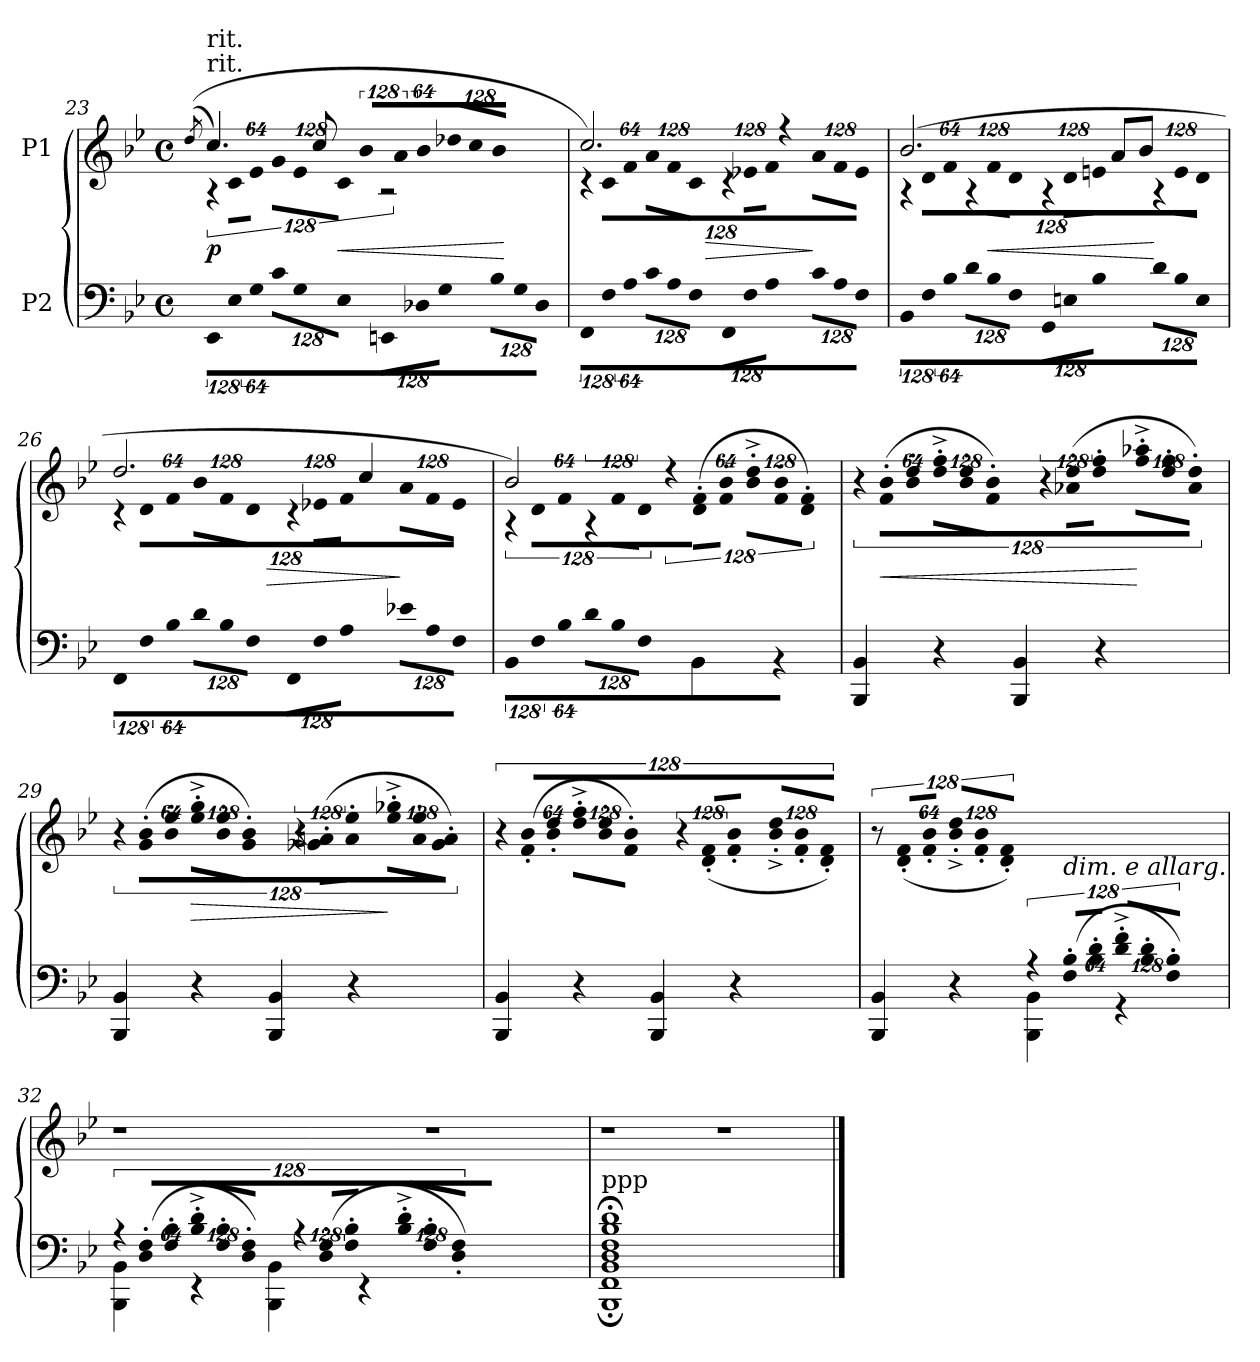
**kern	**kern	**dynam
*part2	*part1	*part1
*staff2	*staff1	*staff1
*I"P2	*I"P1	*
*clefF4	*clefG2	*
*k[b-e-]	*k[b-e-]	*
*B-:	*B-:	*
*M4/4	*M4/4	*
*met(c)	*met(c)	*
=23	=23	=23
.	((8qddi/	.
*	*^	*
!	!LO:TX:t=rit.	!	!
!	!LO:TX:t=rit.	!	!
!LO:N:vis=8	!	!LO:N:vis=8	!
1024%85EE-i\L	4.cci/)	1024%85r	p
!LO:N:vis=8	!	!LO:N:vis=8	!
1024%85E-i\	.	1024%85ci\L	.
!LO:N:vis=8	!	!LO:N:vis=8	!
512%43Gi\J	.	512%43e-i\J	.
!LO:N:vis=8	!	!	!
*	*	*Xbrackettup	*
!	!	!LO:N:vis=8	!
1024%85ci\L	.	1024%85gi\L	.
!LO:N:vis=8	!	!LO:N:vis=8	!
1024%85Gi\	.	1024%85e-i\	.
.	8cci/	.	.
!LO:N:vis=8	!	!LO:N:vis=8	!LO:HP:b
512%43E-i\J	.	512%43ci\J	<
!LO:N:vis=8	!	!	!
*	*brackettup	*	*
!	!LO:N:vis=8	!	!
1024%85EEni\L	1024%85b-i/L	2r	.
!LO:N:vis=8	!LO:N:vis=8	!	!
1024%85D-Xi\	1024%85ai/	.	.
!LO:N:vis=8	!LO:N:vis=8	!	!
512%43Gi\J	512%43b-i/J	.	.
!LO:N:vis=8	!LO:N:vis=8	!	!
1024%85B-i\L	1024%85dd-Xi/L	.	.
!LO:N:vis=8	!LO:N:vis=8	!	!
1024%85Gi\	1024%85cci/	.	.
!LO:N:vis=8	!LO:N:vis=8	!	!
512%43D-i\J	512%43b-i/J	.	.
*	*v	*v	*
.	.	[
=24	=24	=24
!LO:N:vis=8	!	!
*	*^	*
*	*	*Xbrackettup	*
!	!	!LO:N:vis=8	!
1024%85FFi\L	2.cci/)	1024%85r	.
!LO:N:vis=8	!	!LO:N:vis=8	!
1024%85Fi\	.	1024%85ci\L	.
!LO:N:vis=8	!	!LO:N:vis=8	!
512%43Ai\J	.	512%43fi\J	.
!LO:N:vis=8	!	!LO:N:vis=8	!
1024%85ci\L	.	1024%85ai\L	.
!LO:N:vis=8	!	!LO:N:vis=8	!
1024%85Ai\	.	1024%85fi\	.
!LO:N:vis=8	!	!LO:N:vis=8	!
512%43Fi\J	.	512%43ci\J	.
!LO:N:vis=8	!	!LO:N:vis=8	!LO:HP:b
1024%85FFi\L	.	1024%85r	>
!LO:N:vis=8	!	!LO:N:vis=8	!
1024%85Fi\	.	1024%85e-Xi\L	.
!LO:N:vis=8	!	!LO:N:vis=8	!
512%43Ai\J	.	512%43fi\J	.
!LO:N:vis=8	!	!LO:N:vis=8	!
1024%85ci\L	4r	1024%85ai\L	.
!LO:N:vis=8	!	!LO:N:vis=8	!
1024%85Ai\	.	1024%85fi\	.
!LO:N:vis=8	!	!LO:N:vis=8	!
512%43Fi\J	.	512%43e-i\J	]
!!LO:LB:g=z	!!
=25	=25	=25	=25
!LO:N:vis=8	!	!LO:N:vis=8	!
1024%85BB-i\L	(2.b-i/	1024%85r	.
!LO:N:vis=8	!	!LO:N:vis=8	!
1024%85Fi\	.	1024%85di\L	.
!LO:N:vis=8	!	!LO:N:vis=8	!
512%43B-i\J	.	512%43fi\J	.
!LO:N:vis=8	!	!LO:N:vis=8	!
1024%85di\L	.	1024%85r	.
!LO:N:vis=8	!	!LO:N:vis=8	!LO:HP:b
1024%85B-i\	.	1024%85fi\L	<
!LO:N:vis=8	!	!LO:N:vis=8	!
512%43Fi\J	.	512%43di\J	.
!LO:N:vis=8	!	!LO:N:vis=8	!
1024%85GGi\L	.	1024%85r	.
!LO:N:vis=8	!	!LO:N:vis=8	!
1024%85Eni\	.	1024%85di\L	.
!LO:N:vis=8	!	!LO:N:vis=8	!
512%43B-i\J	.	512%43eni\J	.
!LO:N:vis=8	!	!LO:N:vis=8	!
1024%85di\L	8ai/L	1024%85r	.
!LO:N:vis=8	!	!LO:N:vis=8	!
1024%85B-i\	.	1024%85ei\L	.
.	8b-i/J	.	.
!LO:N:vis=8	!	!LO:N:vis=8	!
512%43Ei\J	.	512%43di\J	[
=26	=26	=26	=26
!LO:N:vis=8	!	!LO:N:vis=8	!
1024%85FFi\L	2.ddi/	1024%85r	.
!LO:N:vis=8	!	!LO:N:vis=8	!
1024%85Fi\	.	1024%85di\L	.
!LO:N:vis=8	!	!LO:N:vis=8	!
512%43B-i\J	.	512%43fi\J	.
!LO:N:vis=8	!	!LO:N:vis=8	!
1024%85di\L	.	1024%85b-i\L	.
!LO:N:vis=8	!	!LO:N:vis=8	!
1024%85B-i\	.	1024%85fi\	.
!LO:N:vis=8	!	!LO:N:vis=8	!
512%43Fi\J	.	512%43di\J	.
!LO:N:vis=8	!	!LO:N:vis=8	!LO:HP:b
1024%85FFi\L	.	1024%85r	>
!LO:N:vis=8	!	!LO:N:vis=8	!
1024%85Fi\	.	1024%85e-Xi\L	.
!LO:N:vis=8	!	!LO:N:vis=8	!
512%43Ai\J	.	512%43fi\J	.
!LO:N:vis=8	!	!LO:N:vis=8	!
1024%85e-Xi\L	4cci/	1024%85ai\L	.
!LO:N:vis=8	!	!LO:N:vis=8	!
1024%85Ai\	.	1024%85fi\	.
!LO:N:vis=8	!	!LO:N:vis=8	!
512%43Fi\J	.	512%43e-i\J	]
=27	=27	=27	=27
!LO:N:vis=8	!	!LO:N:vis=8	!
1024%85BB-i\L	2b-i/)	1024%85r	.
!LO:N:vis=8	!	!LO:N:vis=8	!
1024%85Fi\	.	1024%85di\L	.
!LO:N:vis=8	!	!LO:N:vis=8	!
512%43B-i\J	.	512%43fi\J	.
!LO:N:vis=8	!	!LO:N:vis=8	!
1024%85di\L	.	1024%85r	.
!LO:N:vis=8	!	!LO:N:vis=8	!
1024%85B-i\	.	1024%85fi\L	.
!LO:N:vis=8	!	!LO:N:vis=8	!
512%43Fi\J	.	512%43di\J	.
*	*brackettup	*	*
!	!LO:N:vis=8	!	!
4BB-i/	1024%85r	2ryy	.
!	!LO:N:vis=8	!	!
.	(1024%85di\' 1024%85fi'L	.	.
!	!LO:N:vis=8	!	!
.	512%43fi\' 512%43b-i'J	.	.
!	!LO:N:vis=8	!	!
4r	1024%85b-i\'^ 1024%85ddi'^L	.	.
!	!LO:N:vis=8	!	!
.	1024%85fi\' 1024%85b-i'	.	.
!	!LO:N:vis=8	!	!
.	512%43di\' 512%43fi'J)	.	.
*	*v	*v	*
!!LO:LB:g=z
=28	=28	=28
!	!LO:N:vis=8	!
4BBB-i/ 4BB-i	1024%85r	.
!	!LO:N:vis=8	!LO:HP:b
.	(1024%85fi\' 1024%85b-i'L	<
!	!LO:N:vis=8	!
.	512%43b-i\' 512%43ddi'J	.
!	!LO:N:vis=8	!
4r	1024%85ddi\'^ 1024%85ffi'^L	.
!	!LO:N:vis=8	!
.	1024%85b-i\' 1024%85ddi'	.
!	!LO:N:vis=8	!
.	512%43fi\' 512%43b-i'J)	.
!	!LO:N:vis=8	!
4BBB-i/ 4BB-i	1024%85r	.
!	!LO:N:vis=8	!
.	(1024%85a-Xi\' 1024%85ddi'L	.
!	!LO:N:vis=8	!
.	512%43ddi\' 512%43ffi'J	.
!	!LO:N:vis=8	!
4r	1024%85ffi\'^ 1024%85aa-Xi'^L	.
!	!LO:N:vis=8	!
.	1024%85ddi\' 1024%85ffi'	.
!	!LO:N:vis=8	!
.	512%43a-i\' 512%43ddi'J)	[
=29	=29	=29
!	!LO:N:vis=8	!
4BBB-i/ 4BB-i	1024%85r	.
!	!LO:N:vis=8	!
.	(1024%85gi\' 1024%85b-i'L	.
!	!LO:N:vis=8	!
.	512%43b-i\' 512%43ee-i'J	.
!	!LO:N:vis=8	!LO:HP:b
4r	1024%85ee-i\'^ 1024%85ggi'^L	>
!	!LO:N:vis=8	!
.	1024%85b-i\' 1024%85ee-i'	.
!	!LO:N:vis=8	!
.	512%43gi\' 512%43b-i'J)	.
!	!LO:N:vis=8	!
4BBB-i/ 4BB-i	1024%85r	.
!	!LO:N:vis=8	!
.	(1024%85g-Xi\' 1024%85ani'L	.
!	!LO:N:vis=8	!
.	512%43ai\' 512%43ee-i'J	.
!	!LO:N:vis=8	!
4r	1024%85ee-i\'^ 1024%85gg-Xi'^L	.
!	!LO:N:vis=8	!
.	1024%85ai\' 1024%85ee-i'	.
!	!LO:N:vis=8	!
.	512%43g-i\' 512%43ai'J)	]
=30	=30	=30
!	!LO:N:vis=8	!
4BBB-i/ 4BB-i	1024%85r	.
!	!LO:N:vis=8	!
.	(1024%85fi\' 1024%85b-i'L	.
!	!LO:N:vis=8	!
.	512%43b-i\' 512%43ddi'J	.
!	!LO:N:vis=8	!
4r	1024%85ddi\'^ 1024%85ffi'^L	.
!	!LO:N:vis=8	!
.	1024%85b-i\' 1024%85ddi'	.
!	!LO:N:vis=8	!
.	512%43fi\' 512%43b-i'J)	.
!	!LO:N:vis=8	!
4BBB-i/ 4BB-i	1024%85r	.
!	!LO:N:vis=8	!
.	(1024%85di/' 1024%85fi'L	.
!	!LO:N:vis=8	!
.	512%43fi/' 512%43b-i'J	.
!	!LO:N:vis=8	!
4r	1024%85b-i/'^ 1024%85ddi'^L	.
!	!LO:N:vis=8	!
.	1024%85fi/' 1024%85b-i'	.
!	!LO:N:vis=8	!
.	512%43di/' 512%43fi'J)	.
!!LO:LB:g=z
=31	=31	=31
*^	*	*
!	!	!LO:TX:t=rit.	!
!	!	!LO:N:vis=8	!
*	*	*^	*
4BBB-i/ 4BB-i	2ryy	1024%85r	2ryy	.
!	!	!LO:N:vis=8	!	!
.	.	(1024%85di/' 1024%85fi'L	.	.
!	!	!LO:N:vis=8	!	!
.	.	512%43fi/' 512%43b-i'J	.	.
!	!	!LO:N:vis=8	!	!
4r	.	1024%85b-i/'^ 1024%85ddi'^L	.	.
!	!	!LO:N:vis=8	!	!
.	.	1024%85fi/' 1024%85b-i'	.	.
!	!	!LO:N:vis=8	!	!
.	.	512%43di/' 512%43fi'J)	.	.
!LO:N:vis=8	!	!	!	!
1024%85r	4BBB-i\ 4BB-i	2ryy	16ryy	.
.	.	.	64ryy	.
.	.	.	256ryy	.
.	.	.	1024ryy	.
!	!	!	!LO:TX:b:i:t=dim. e allarg.	!
!LO:N:vis=8	!	!	!	!
(1024%85Fi/' 1024%85B-i'L	.	.	4ryy	.
!LO:N:vis=8	!	!	!	!
512%43B-i/' 512%43di'J	.	.	.	.
!LO:N:vis=8	!	!	!	!
1024%85di/'^ 1024%85fi'^L	4r	.	.	.
!LO:N:vis=8	!	!	!	!
1024%85B-i/' 1024%85di'	.	.	8ryy	.
!LO:N:vis=8	!	!	!	!
512%43Fi/' 512%43B-i'J)	.	.	.	.
.	.	.	32ryy	.
.	.	.	128ryy	.
.	.	.	512.ryy	.
=32	=32	=32	=32	=32
!LO:N:vis=8	!	!	!	!
*	*	*v	*v	*
1024%85r	4BBB-i\ 4BB-i	1r	.
!LO:N:vis=8	!	!	!
(1024%85Di/' 1024%85Fi'L	.	.	.
!LO:N:vis=8	!	!	!
512%43Fi/' 512%43B-i'J	.	.	.
!LO:N:vis=8	!	!	!
1024%85B-i/'^ 1024%85di'^L	4r	.	.
!LO:N:vis=8	!	!	!
1024%85Fi/' 1024%85B-i'	.	.	.
!LO:N:vis=8	!	!	!
512%43Di/' 512%43Fi'J)	.	.	.
!LO:N:vis=8	!	!	!
1024%85r	4BBB-i\ 4BB-i	.	.
!LO:N:vis=8	!	!	!
(1024%85Di/' 1024%85Fi'L	.	.	.
!LO:N:vis=8	!	!	!
512%43Fi/' 512%43B-i'J	.	.	.
!LO:N:vis=8	!	!	!
1024%85B-i/'^ 1024%85di'^L	4r	.	.
!LO:N:vis=8	!	!	!
1024%85Fi/' 1024%85B-i'	.	.	.
!LO:N:vis=8	!	!	!
512%43Di/' 512%43Fi'J)	.	.	.
1ryy	1ryy	1r	.
=33	=33	=33	=33
!LO:TX:a:t=ppp	!	!	!
1BB-i; 1Di; 1Fi; 1B-i; 1di;	1BBB-i; 1FFi;	1r	.
1ryy	1ryy	1r	.
*v	*v	*	*
==	==	==
*-	*-	*-
